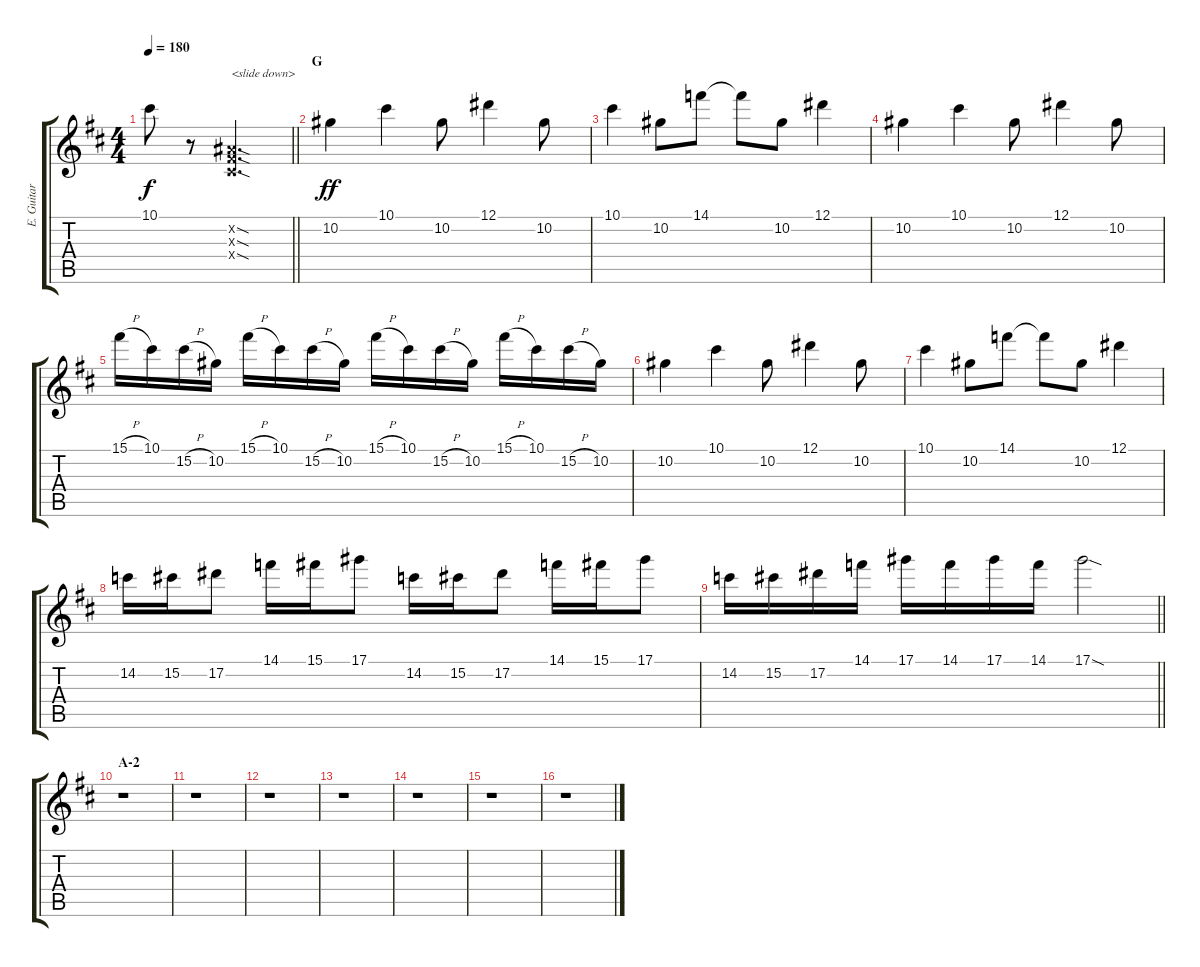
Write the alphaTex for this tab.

\track ("E. Guitar II" "E. Guitar ") {instrument overdrivenguitar}
\staff {score tabs}
\tuning (Eb4 Bb3 Gb3 Db3 Ab2 Eb2) {hide}
\ts (4 4)
\tempo 180
\clef g2
\barLineRight lightlight
\ks d
10.1.8{dy f} r.8 (0.2{sod x} 0.3{sod x} 0.4{sod x}).2{d txt "<slide down>"} |
\section ("" "G")
10.2.4{dy ff} 10.1.4 10.2.8 12.1.4 10.2.8 |
10.1.4 10.2.8 14.1.8 14.1{t}.8 10.2.8 12.1.4 |
10.2.4 10.1.4 10.2.8 12.1.4 10.2.8 |
15.1{h}.16 10.1.16 15.2{h}.16 10.2.16 15.1{h}.16 10.1.16 15.2{h}.16 10.2.16 15.1{h}.16 10.1.16 15.2{h}.16 10.2.16 15.1{h}.16 10.1.16 15.2{h}.16 10.2.16 |
10.2.4 10.1.4 10.2.8 12.1.4 10.2.8 |
10.1.4 10.2.8 14.1.8 14.1{t}.8 10.2.8 12.1.4 |
14.2.16 15.2.16 17.2.8 14.1.16 15.1.16 17.1.8 14.2.16 15.2.16 17.2.8 14.1.16 15.1.16 17.1.8 |
\barLineRight lightlight
14.2.16 15.2.16 17.2.16 14.1.16 17.1.16 14.1.16 17.1.16 14.1.16 17.1{sod}.2 |
\section ("" "A-2")
r.1 |
r.1 |
r.1 |
r.1 |
r.1 |
r.1 |
r.1
